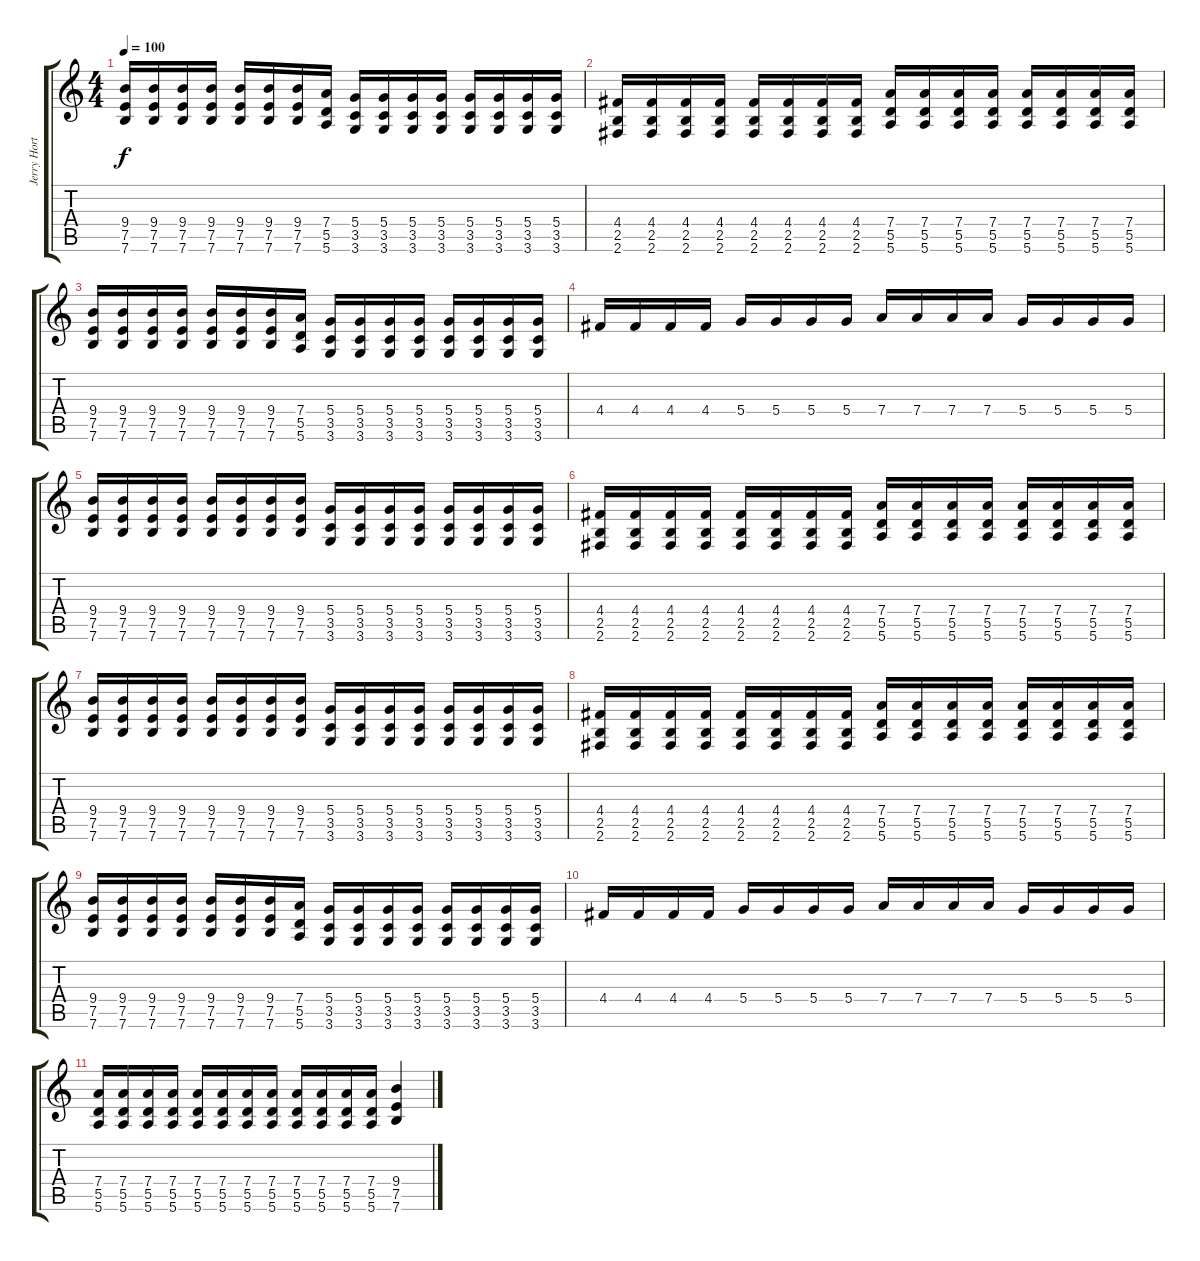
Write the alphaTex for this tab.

\track ("Jerry Horton" "Jerry Hort") {instrument distortionguitar}
\staff {score tabs}
\tuning (E4 B3 G3 D3 A2 E2) {hide}
\ts (4 4)
\tempo 100
\clef g2
\ks c
(9.4 7.5 7.6).16{dy f} (9.4 7.5 7.6).16 (9.4 7.5 7.6).16 (9.4 7.5 7.6).16 (9.4 7.5 7.6).16 (9.4 7.5 7.6).16 (9.4 7.5 7.6).16 (7.4 5.5 5.6).16 (5.4 3.5 3.6).16 (5.4 3.5 3.6).16 (5.4 3.5 3.6).16 (5.4 3.5 3.6).16 (5.4 3.5 3.6).16 (5.4 3.5 3.6).16 (5.4 3.5 3.6).16 (5.4 3.5 3.6).16 |
(4.4 2.5 2.6).16 (4.4 2.5 2.6).16 (4.4 2.5 2.6).16 (4.4 2.5 2.6).16 (4.4 2.5 2.6).16 (4.4 2.5 2.6).16 (4.4 2.5 2.6).16 (4.4 2.5 2.6).16 (7.4 5.5 5.6).16 (7.4 5.5 5.6).16 (7.4 5.5 5.6).16 (7.4 5.5 5.6).16 (7.4 5.5 5.6).16 (7.4 5.5 5.6).16 (7.4 5.5 5.6).16 (7.4 5.5 5.6).16 |
(9.4 7.5 7.6).16 (9.4 7.5 7.6).16 (9.4 7.5 7.6).16 (9.4 7.5 7.6).16 (9.4 7.5 7.6).16 (9.4 7.5 7.6).16 (9.4 7.5 7.6).16 (7.4 5.5 5.6).16 (5.4 3.5 3.6).16 (5.4 3.5 3.6).16 (5.4 3.5 3.6).16 (5.4 3.5 3.6).16 (5.4 3.5 3.6).16 (5.4 3.5 3.6).16 (5.4 3.5 3.6).16 (5.4 3.5 3.6).16 |
4.4.16 4.4.16 4.4.16 4.4.16 5.4.16 5.4.16 5.4.16 5.4.16 7.4.16 7.4.16 7.4.16 7.4.16 5.4.16 5.4.16 5.4.16 5.4.16 |
(9.4 7.5 7.6).16 (9.4 7.5 7.6).16 (9.4 7.5 7.6).16 (9.4 7.5 7.6).16 (9.4 7.5 7.6).16 (9.4 7.5 7.6).16 (9.4 7.5 7.6).16 (9.4 7.5 7.6).16 (5.4 3.5 3.6).16 (5.4 3.5 3.6).16 (5.4 3.5 3.6).16 (5.4 3.5 3.6).16 (5.4 3.5 3.6).16 (5.4 3.5 3.6).16 (5.4 3.5 3.6).16 (5.4 3.5 3.6).16 |
(4.4 2.5 2.6).16 (4.4 2.5 2.6).16 (4.4 2.5 2.6).16 (4.4 2.5 2.6).16 (4.4 2.5 2.6).16 (4.4 2.5 2.6).16 (4.4 2.5 2.6).16 (4.4 2.5 2.6).16 (7.4 5.5 5.6).16 (7.4 5.5 5.6).16 (7.4 5.5 5.6).16 (7.4 5.5 5.6).16 (7.4 5.5 5.6).16 (7.4 5.5 5.6).16 (7.4 5.5 5.6).16 (7.4 5.5 5.6).16 |
(9.4 7.5 7.6).16 (9.4 7.5 7.6).16 (9.4 7.5 7.6).16 (9.4 7.5 7.6).16 (9.4 7.5 7.6).16 (9.4 7.5 7.6).16 (9.4 7.5 7.6).16 (9.4 7.5 7.6).16 (5.4 3.5 3.6).16 (5.4 3.5 3.6).16 (5.4 3.5 3.6).16 (5.4 3.5 3.6).16 (5.4 3.5 3.6).16 (5.4 3.5 3.6).16 (5.4 3.5 3.6).16 (5.4 3.5 3.6).16 |
(4.4 2.5 2.6).16 (4.4 2.5 2.6).16 (4.4 2.5 2.6).16 (4.4 2.5 2.6).16 (4.4 2.5 2.6).16 (4.4 2.5 2.6).16 (4.4 2.5 2.6).16 (4.4 2.5 2.6).16 (7.4 5.5 5.6).16 (7.4 5.5 5.6).16 (7.4 5.5 5.6).16 (7.4 5.5 5.6).16 (7.4 5.5 5.6).16 (7.4 5.5 5.6).16 (7.4 5.5 5.6).16 (7.4 5.5 5.6).16 |
(9.4 7.5 7.6).16 (9.4 7.5 7.6).16 (9.4 7.5 7.6).16 (9.4 7.5 7.6).16 (9.4 7.5 7.6).16 (9.4 7.5 7.6).16 (9.4 7.5 7.6).16 (7.4 5.5 5.6).16 (5.4 3.5 3.6).16 (5.4 3.5 3.6).16 (5.4 3.5 3.6).16 (5.4 3.5 3.6).16 (5.4 3.5 3.6).16 (5.4 3.5 3.6).16 (5.4 3.5 3.6).16 (5.4 3.5 3.6).16 |
4.4.16 4.4.16 4.4.16 4.4.16 5.4.16 5.4.16 5.4.16 5.4.16 7.4.16 7.4.16 7.4.16 7.4.16 5.4.16 5.4.16 5.4.16 5.4.16 |
(7.4 5.5 5.6).16 (7.4 5.5 5.6).16 (7.4 5.5 5.6).16 (7.4 5.5 5.6).16 (7.4 5.5 5.6).16 (7.4 5.5 5.6).16 (7.4 5.5 5.6).16 (7.4 5.5 5.6).16 (7.4 5.5 5.6).16 (7.4 5.5 5.6).16 (7.4 5.5 5.6).16 (7.4 5.5 5.6).16 (9.4 7.5 7.6).4
